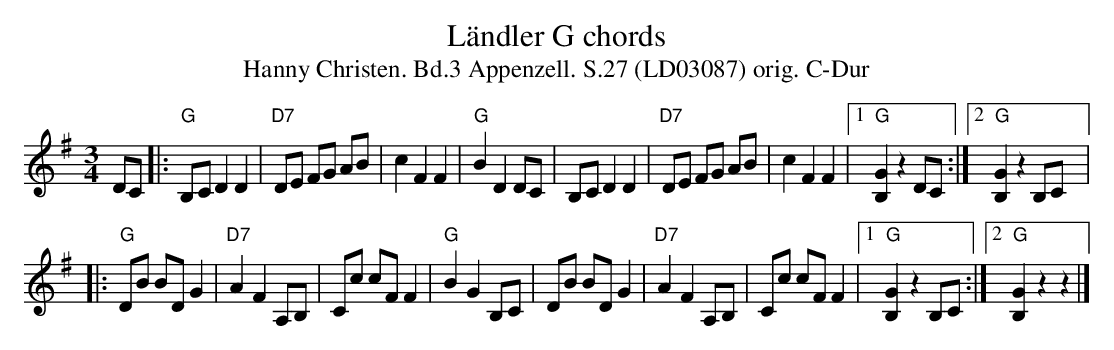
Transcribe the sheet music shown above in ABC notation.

X:1
T:Ländler G chords
T:Hanny Christen. Bd.3 Appenzell. S.27 (LD03087) orig. C-Dur
M:3/4
L:1/8
K:Gmaj%%MIDI gchordon
DC |: "G"B,C D2 D2 | "D7"DE FG AB | c2 F2 F2 | "G"B2 D2 DC | \
B,C D2 D2 | "D7"DE FG AB | c2 F2 F2 |1 "G"[B,G]2 z2 DC :|2 "G"[GB,]2 z2 B,C |:
"G"DB BD G2 | "D7"A2 F2 A,B, | Cc cF F2 | "G"B2 G2 B,C | \
DB BD G2 | "D7"A2 F2 A,B, | Cc cF F2 |1 "G"[GB,]2 z2 B,C :|2 "G"[B,G]2 z2 z2 |]
